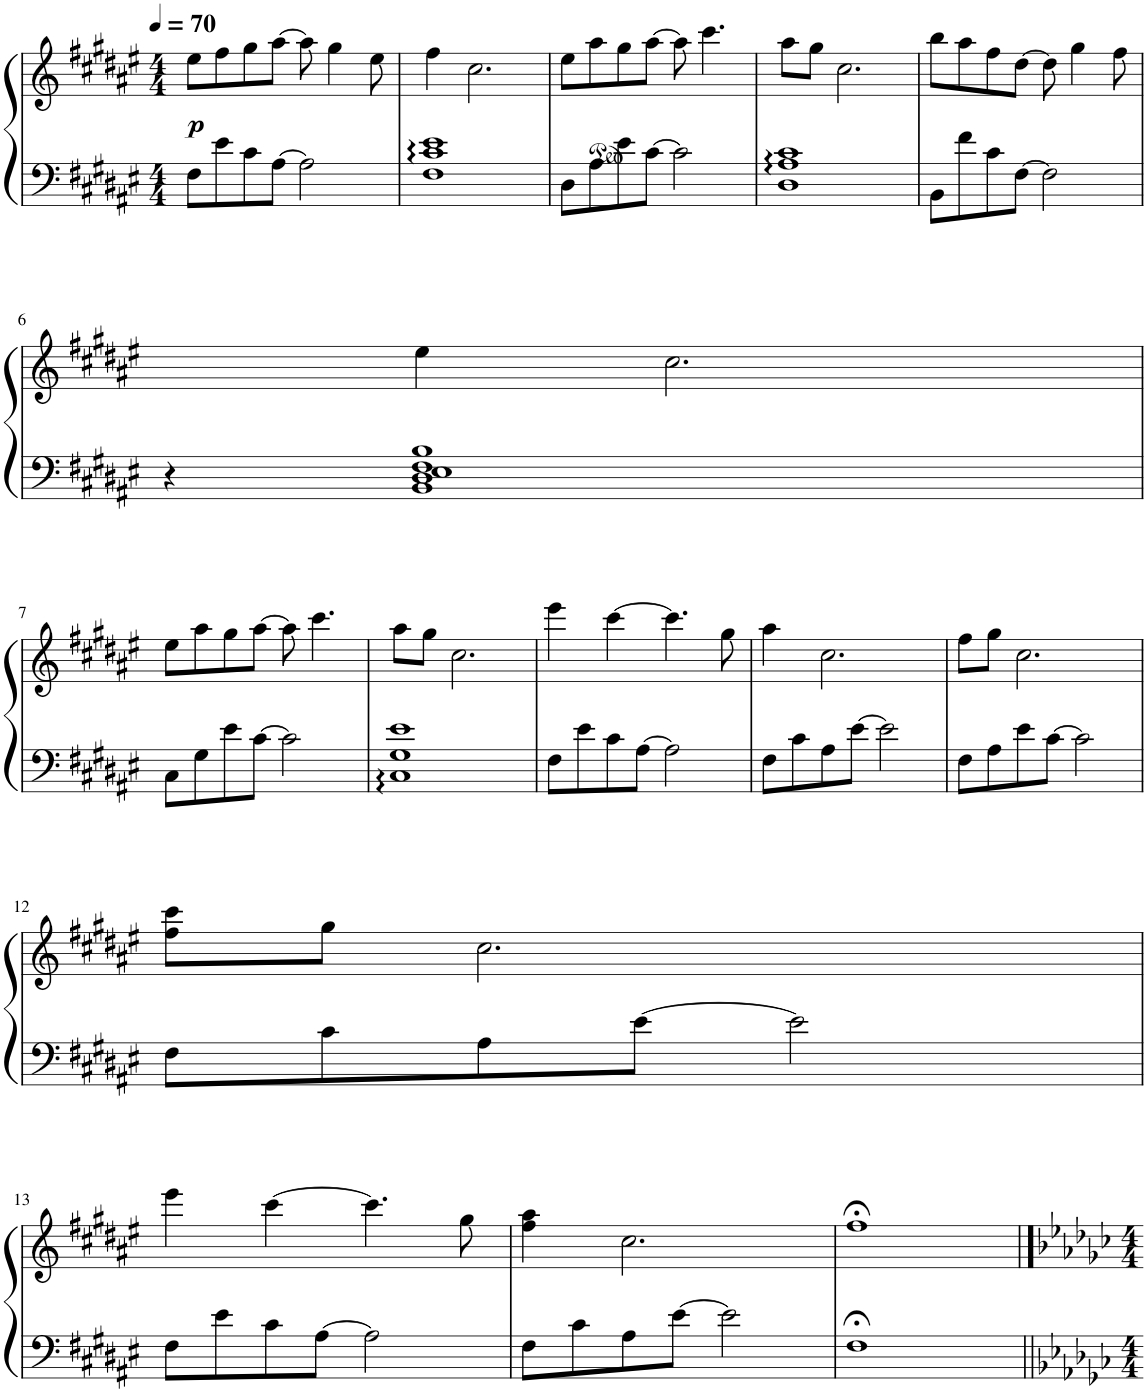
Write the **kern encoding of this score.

**kern	**kern	**dynam
*part1	*part1	*part1
*staff2	*staff1	*staff1/2
*I"Piano	*	*
*I'Pno	*	*
*clefF4	*clefG2	*
*k[f#c#g#d#a#e#]	*k[f#c#g#d#a#e#]	*
*M4/4	*M4/4	*
*MM70	*MM70	*
=1	=1	=1
!	!	!LO:DY:b
8F#\L	8ee#\L	p
8e#\	8ff#\	.
8c#\	8gg#\	.
[>8A#\J	[>8aa#\J	.
2A#\]	8aa#\]	.
.	4gg#\	.
.	8ee#\	.
=2	=2	=2
*^	*	*
1c# 1e#	1F#	4ff#\	.
.	.	2.cc#\	.
*v	*v	*	*
=3	=3	=3
8D#\L	8ee#\L	.
8A#\	8aa#\	.
8e#\	8gg#\	.
[>8c#\J	[>8aa#\J	.
2c#\]	8aa#\]	.
.	4.ccc#\	.
=4	=4	=4
*^	*	*
1A# 1c#	1D#	8aa#\L	.
.	.	8gg#\J	.
.	.	2.cc#\	.
*v	*v	*	*
=5	=5	=5
8BB\L	8bb\L	.
8f#\	8aa#\	.
8c#\	8ff#\	.
[>8F#\J	[>8dd#\J	.
2F#\]	8dd#\]	.
.	4gg#\	.
.	8ff#\	.
!!LO:LB:g=z
=6	=6	=6
*^	*	*
4r	4ryy	4ryy	.
[2.BB [2.D# [2.E# [2.F#	[2.B	4ee#\	.
.	.	[2cc#\	.
*v	*v	*	*
!!LO:LB:g=z
=7	=7	=7
8C#\L	8ee#\L	.
4BB] 4D#] 4E#] 4F#]	4cc#\]	.
4B]	8aa#\	.
.	8gg#\	.
8G#\	[>8aa#\J	.
8e#\	8aa#\]	.
[>8c#\J	4.ccc#\	.
2c#\]	.	.
.	4ryy	.
=8	=8	=8
*^	*	*
*	*^	*	*
1e#	1G#	1C#	8aa#\L	.
.	.	.	8gg#\J	.
.	.	.	2.cc#\	.
*v	*v	*v	*	*
=9	=9	=9
8F#\L	4eee#\	.
8e#\	.	.
8c#\	[>4ccc#\	.
[>8A#\J	.	.
2A#\]	4.ccc#\]	.
.	8gg#\	.
=10	=10	=10
8F#\L	4aa#\	.
8c#\	.	.
8A#\	2.cc#\	.
[>8e#\J	.	.
2e#\]	.	.
=11	=11	=11
8F#\L	8ff#\L	.
8A#\	8gg#\J	.
8e#\	2.cc#\	.
[>8c#\J	.	.
2c#\]	.	.
!!LO:LB:g=z
=12	=12	=12
8F#\L	8ff#\ 8ccc#\L	.
8c#\	8gg#\J	.
8A#\	2.cc#\	.
[>8e#\J	.	.
2e#\]	.	.
!!LO:LB:g=z
=13	=13	=13
8F#\L	4eee#\	.
8e#\	.	.
8c#\	[>4ccc#\	.
[>8A#\J	.	.
2A#\]	4.ccc#\]	.
.	8gg#\	.
=14	=14	=14
8F#\L	4ff#\ 4aa#\	.
8c#\	.	.
8A#\	2.cc#\	.
[>8e#\J	.	.
2e#\]	.	.
=15	=15	=15
1F#;<	1ff#;<	.
==	==	==
*-	*-	*-
